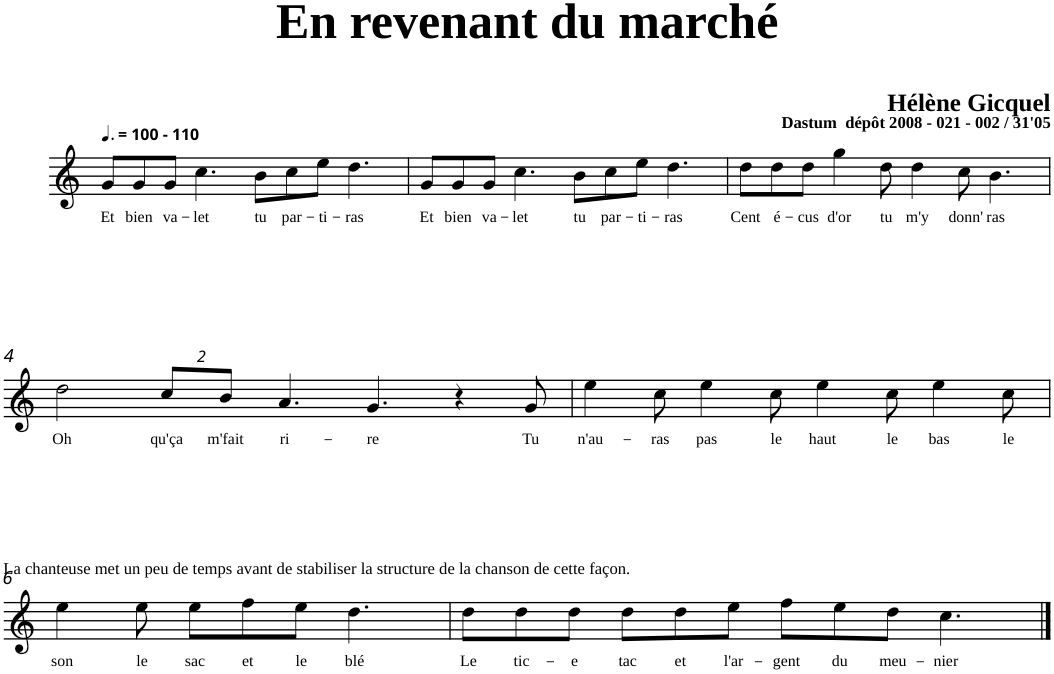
**kern	**text
*part1	*part1
*staff1	*staff1
*clefG2	*
*k[]	*
=1	=1
!LO:TX:a:B:t=- 110	!
!	!LO:LY:b
8g/L	Et
!	!LO:LY:b
8g/	bien
!	!LO:LY:b
8g/J	va-
!	!LO:LY:b
4.cc\	-let
!	!LO:LY:b
8b\L	tu
!	!LO:LY:b
8cc\	par-
!	!LO:LY:b
8ee\J	-ti-
!	!LO:LY:b
4.dd\	-ras
=2	=2
!	!LO:LY:b
8g/L	Et
!	!LO:LY:b
8g/	bien
!	!LO:LY:b
8g/J	va-
!	!LO:LY:b
4.cc\	-let
!	!LO:LY:b
8b\L	tu
!	!LO:LY:b
8cc\	par-
!	!LO:LY:b
8ee\J	-ti-
!	!LO:LY:b
4.dd\	-ras
=3	=3
!	!LO:LY:b
8dd\L	Cent
!	!LO:LY:b
8dd\	é-
!	!LO:LY:b
8dd\J	-cus
!	!LO:LY:b
4gg\	d'or
!	!LO:LY:b
8dd\	tu
!	!LO:LY:b
4dd\	m'y
!	!LO:LY:b
8cc\	donn'
!	!LO:LY:b
4.b\	ras
!!LO:LB:g=z
=4	=4
!	!LO:LY:b
2dd\	Oh
*Xbrackettup	*
!	!LO:LY:b
16%3cc/L	qu'ça
!	!LO:LY:b
16%3b/J	m'fait
!	!LO:LY:b
[8a/	ri-
4ryy	.
!	!LO:LY:b
4.g/	-re
4r	.
!	!LO:LY:b
8g/	Tu
=5	=5
!	!LO:LY:b
4ee\	n'au-
4a/]	.
!	!LO:LY:b
8cc\	-ras
!	!LO:LY:b
4ee\	pas
!	!LO:LY:b
8cc\	le
!	!LO:LY:b
4ee\	haut
!	!LO:LY:b
8cc\	le
!	!LO:LY:b
4ee\	bas
!	!LO:LY:b
8cc\	le
!!LO:LB:g=z
=6	=6
!	!LO:LY:b
4ee\	son
!	!LO:LY:b
8ee\	le
!	!LO:LY:b
8ee\L	sac
!	!LO:LY:b
8ff\	et
!	!LO:LY:b
8ee\J	le
!	!LO:LY:b
[4dd\	blé
=7	=7
!	!LO:LY:b
8dd\L	Le
8dd\]	.
!	!LO:LY:b
8dd\	tic-
!	!LO:LY:b
8dd\J	-e
!	!LO:LY:b
8dd\L	tac
!	!LO:LY:b
8dd\	et
!	!LO:LY:b
8ee\J	l'ar-
!	!LO:LY:b
8ff\L	-gent
!	!LO:LY:b
8ee\	du
!	!LO:LY:b
8dd\J	meu-
!	!LO:LY:b
4.cc\	-nier
==	==
*-	*-
